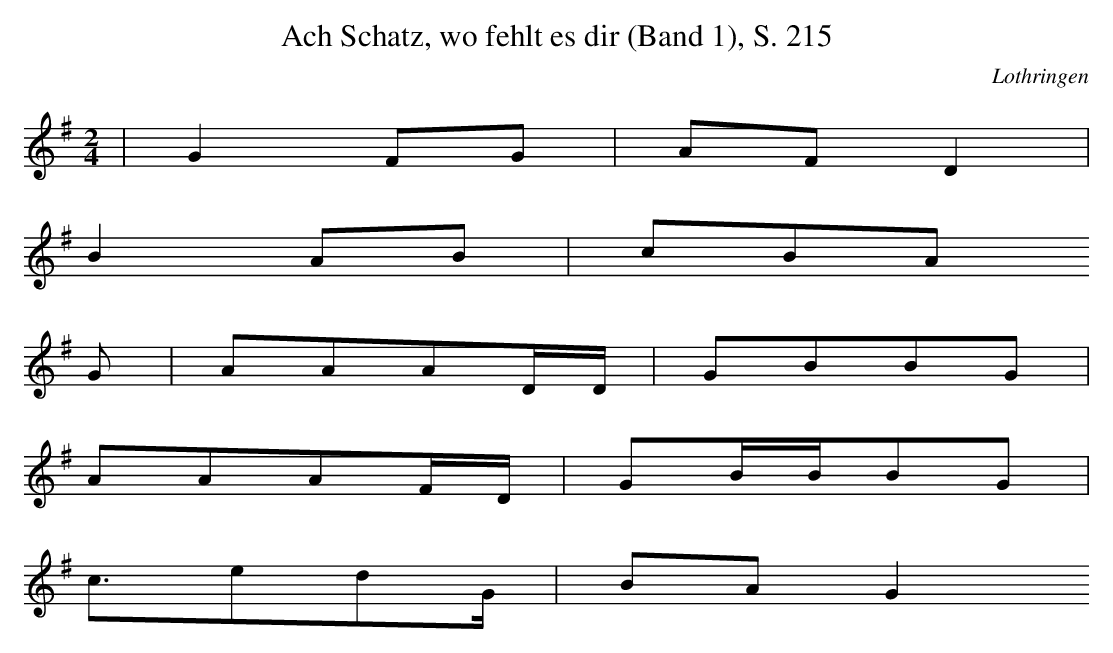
X:1
T: Ach Schatz, wo fehlt es dir (Band 1), S. 215
O: Lothringen
M: 2/4
L: 1/16
K: G
 | G4F2G2 | A2F2D4 |
B4A2B2 | c2B2A2
G2 | A2A2A2DD | G2B2B2G2 |
A2A2A2FD | G2BBB2G2 |
c3e2d2G | B2A2G4
